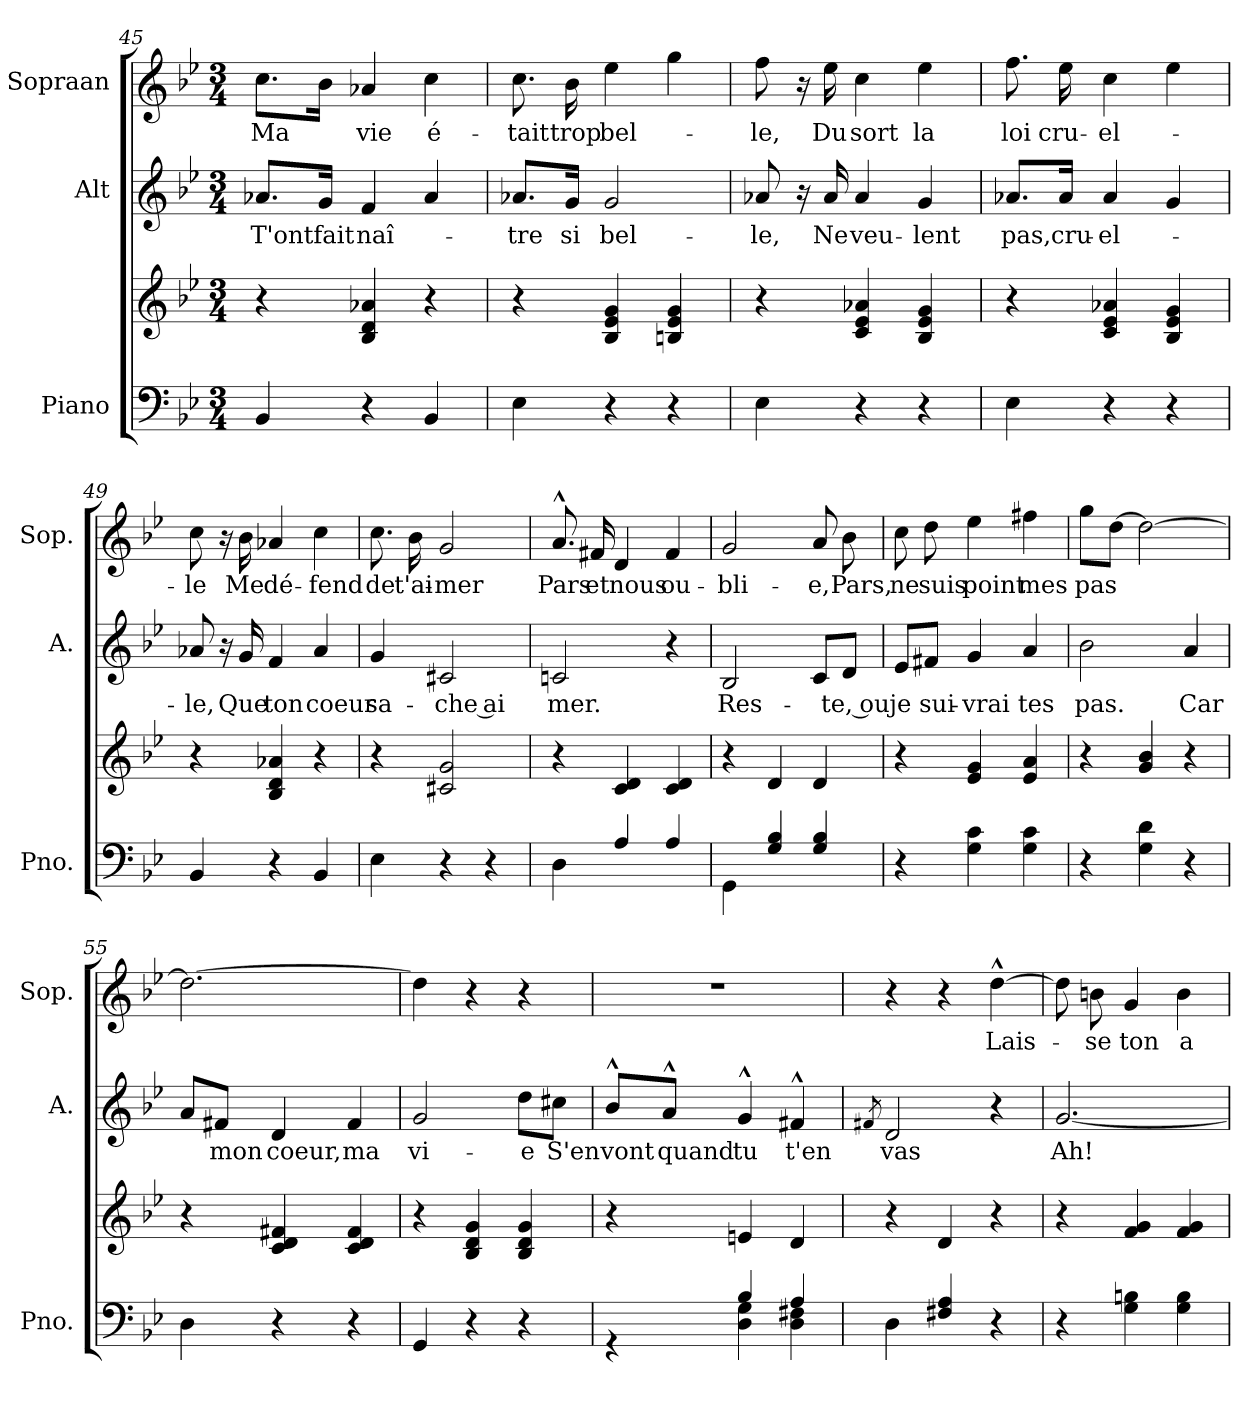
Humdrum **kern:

**kern	**kern	**kern	**text	**kern	**text
*part3	*part3	*part2	*part2	*part1	*part1
*staff4	*staff3	*staff2	*staff2	*staff1	*staff1
*I"Piano	*	*I"Alt	*	*I"Sopraan	*
*I'Pno.	*	*I'A.	*	*I'Sop.	*
*clefF4	*clefG2	*clefG2	*	*clefG2	*
*k[b-e-]	*k[b-e-]	*k[b-e-]	*	*k[b-e-]	*
*M3/4	*M3/4	*M3/4	*	*M3/4	*
=45	=45	=45	=45	=45	=45
!	!	!	!LO:LY:b	!	!LO:LY:b
4BB-/	4r	8.a-X/L	T'ont	8.cc\L	Ma
!	!	!	!LO:LY:b	!	!
.	.	16g/Jk	fait	16b-\Jk	.
!	!	!	!LO:LY:b	!	!LO:LY:b
4r	4B-/ 4d/ 4a-X/	4f/	naî-	4a-X/	vie
!	!	!	!	!	!LO:LY:b
4BB-/	4r	4a-/	.	4cc\	é-
=46	=46	=46	=46	=46	=46
!	!	!	!LO:LY:b	!	!LO:LY:b
4E-\	4r	8.a-X/L	-tre	8.cc\	-tait
!	!	!	!LO:LY:b	!	!LO:LY:b
.	.	16g/Jk	si	16b-\	trop
!	!	!	!LO:LY:b	!	!LO:LY:b
4r	4B-/ 4e-/ 4g/	2g/	bel-	4ee-\	bel-
4r	4Bn/ 4e-/ 4g/	.	.	4gg\	.
=47	=47	=47	=47	=47	=47
!	!	!	!LO:LY:b	!	!LO:LY:b
4E-\	4r	8a-X/	-le,	8ff\	-le,
.	.	16r	.	16r	.
!	!	!	!LO:LY:b	!	!LO:LY:b
.	.	16a-/	Ne	16ee-\	Du
!	!	!	!LO:LY:b	!	!LO:LY:b
4r	4c/ 4e-/ 4a-X/	4a-/	veu-	4cc\	sort
!	!	!	!LO:LY:b	!	!LO:LY:b
4r	4B-/ 4e-/ 4g/	4g/	-lent	4ee-\	la
!!LO:LB:g=z
=48	=48	=48	=48	=48	=48
!	!	!	!LO:LY:b	!	!LO:LY:b
4E-\	4r	8.a-X/L	pas,	8.ff\	loi
!	!	!	!LO:LY:b	!	!LO:LY:b
.	.	16a-/Jk	cru-	16ee-\	cru-
!	!	!	!LO:LY:b	!	!LO:LY:b
4r	4c/ 4e-/ 4a-X/	4a-/	-el-	4cc\	-el-
4r	4B-/ 4e-/ 4g/	4g/	.	4ee-\	.
=49	=49	=49	=49	=49	=49
!	!	!	!LO:LY:b	!	!LO:LY:b
4BB-/	4r	8a-X/	-le,	8cc\	-le
.	.	16r	.	16r	.
!	!	!	!LO:LY:b	!	!LO:LY:b
.	.	16g/	Que	16b-\	Me
!	!	!	!LO:LY:b	!	!LO:LY:b
4r	4B-/ 4d/ 4a-X/	4f/	ton	4a-X/	dé-
!	!	!	!LO:LY:b	!	!LO:LY:b
4BB-/	4r	4a-/	coeur	4cc\	-fend
=50	=50	=50	=50	=50	=50
!	!	!	!LO:LY:b	!	!LO:LY:b
4E-\	4r	4g/	sa-	8.cc\	de
!	!	!	!	!	!LO:LY:b
.	.	.	.	16b-\	t'ai-
!	!	!	!LO:LY:b	!	!LO:LY:b
4r	2c#X/ 2g/	2c#X/	-che ai	2g/	-mer
4r	.	.	.	.	.
=51	=51	=51	=51	=51	=51
!	!	!	!LO:LY:b	!	!LO:LY:b
4D\	4r	2cn/	-mer.	8.a^^/	Pars
!	!	!	!	!	!LO:LY:b
.	.	.	.	16f#X/	et
!	!	!	!	!	!LO:LY:b
4A/	4c/ 4d/	.	.	4d/	nous
!	!	!	!	!	!LO:LY:b
4A/	4c/ 4d/	4r	.	4f#/	ou-
=52	=52	=52	=52	=52	=52
!	!	!	!LO:LY:b	!	!LO:LY:b
4GG\	4r	2B-/	Res-	2g/	-bli-
4G/ 4B-/	4d/	.	.	.	.
!	!	!	!	!	!LO:LY:b
4G/ 4B-/	4d/	8c/L	.	8a/	-e,
!	!	!	!LO:LY:b	!	!LO:LY:b
.	.	8d/J	-te, ou	8b-\	Pars,
!!LO:PB:g=z
=53	=53	=53	=53	=53	=53
!	!	!	!LO:LY:b	!	!LO:LY:b
4r	4r	8e-/L	je	8cc\	ne
!	!	!	!LO:LY:b	!	!LO:LY:b
.	.	8f#X/J	sui-	8dd\	suis
!	!	!	!LO:LY:b	!	!LO:LY:b
4G\ 4c\	4e-/ 4g/	4g/	-vrai	4ee-\	point
!	!	!	!LO:LY:b	!	!LO:LY:b
4G\ 4c\	4e-/ 4a/	4a/	tes	4ff#X\	mes
=54	=54	=54	=54	=54	=54
!	!	!	!LO:LY:b	!	!LO:LY:b
4r	4r	2b-\	pas.	8gg\L	pas
.	.	.	.	[8dd\J	.
4G\ 4d\	4g/ 4b-/	.	.	2dd\_	.
!	!	!	!LO:LY:b	!	!
4r	4r	4a/	Car	.	.
=55	=55	=55	=55	=55	=55
4D\	4r	8a/L	.	2.dd\_	.
!	!	!	!LO:LY:b	!	!
.	.	8f#X/J	mon	.	.
!	!	!	!LO:LY:b	!	!
4r	4c/ 4d/ 4f#X/	4d/	coeur,	.	.
!	!	!	!LO:LY:b	!	!
4r	4c/ 4d/ 4f#/	4f#/	ma	.	.
=56	=56	=56	=56	=56	=56
!	!	!	!LO:LY:b	!	!
4GG/	4r	2g/	vi-	4dd\]	.
4r	4B-/ 4d/ 4g/	.	.	4r	.
!	!	!	!LO:LY:b	!	!
4r	4B-/ 4d/ 4g/	8dd\L	-e	4r	.
!	!	!	!LO:LY:b	!	!
.	.	8cc#X\J	S'en	.	.
!!LO:LB:g=z
=57	=57	=57	=57	=57	=57
*^	*	*	*	*	*
!	!	!	!	!LO:LY:b	!	!
4rGG	4ryy	4r	8b-^^/L	vont	2.r	.
!	!	!	!	!LO:LY:b	!	!
.	.	.	8a^^/J	quand	.	.
!	!	!	!	!LO:LY:b	!	!
4B-/	4D\ 4G\	4en/	4g^^/	tu	.	.
!	!	!	!	!LO:LY:b	!	!
4A/	4D\ 4F#X\	4d/	4f#X^^/	t'en	.	.
*v	*v	*	*	*	*	*
=58	=58	=58	=58	=58	=58
.	.	8qf#X/	.	.	.
!	!	!	!LO:LY:b	!	!
4D\	4r	2d/	vas	4r	.
4F#X/ 4A/	4d/	.	.	4r	.
!	!	!	!	!	!LO:LY:b
4r	4r	4r	.	[4dd^^\	Lais-
=59	=59	=59	=59	=59	=59
!	!	!	!LO:LY:b	!	!
4r	4r	[2.g/	Ah!	8dd\]	.
!	!	!	!	!	!LO:LY:b
.	.	.	.	8bn\	-se
!	!	!	!	!	!LO:LY:b
4G\ 4Bn\	4f/ 4g/	.	.	4g/	ton
!	!	!	!	!	!LO:LY:b
4G\ 4B\	4f/ 4g/	.	.	4b\	a-
=	=	=	=	=	=
*-	*-	*-	*-	*-	*-
